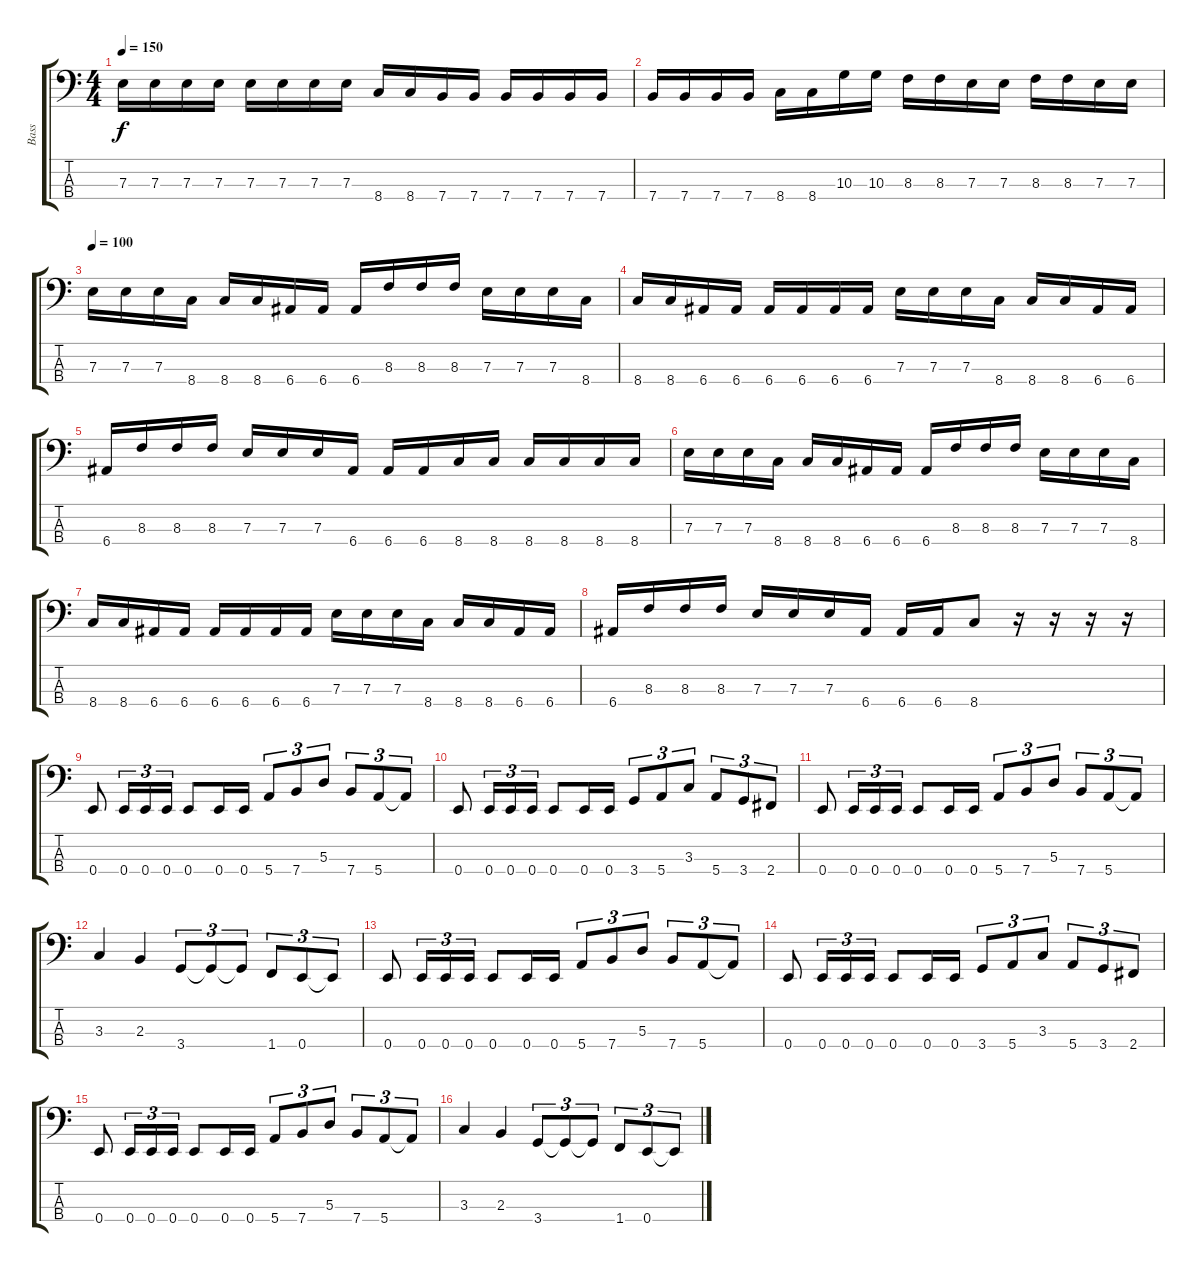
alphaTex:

\track ("Bass" "Bass") {instrument electricbassfinger}
\staff {score tabs}
\tuning (G2 D2 A1 E1) {hide}
\ts (4 4)
\tempo 150
\clef f4
\ks c
7.3.16{dy f} 7.3.16 7.3.16 7.3.16 7.3.16 7.3.16 7.3.16 7.3.16 8.4.16 8.4.16 7.4.16 7.4.16 7.4.16 7.4.16 7.4.16 7.4.16 |
7.4.16 7.4.16 7.4.16 7.4.16 8.4.16 8.4.16 10.3.16 10.3.16 8.3.16 8.3.16 7.3.16 7.3.16 8.3.16 8.3.16 7.3.16 7.3.16 |
\tempo 100
7.3.16 7.3.16 7.3.16 8.4.16 8.4.16 8.4.16 6.4.16 6.4.16 6.4.16 8.3.16 8.3.16 8.3.16 7.3.16 7.3.16 7.3.16 8.4.16 |
8.4.16 8.4.16 6.4.16 6.4.16 6.4.16 6.4.16 6.4.16 6.4.16 7.3.16 7.3.16 7.3.16 8.4.16 8.4.16 8.4.16 6.4.16 6.4.16 |
6.4.16 8.3.16 8.3.16 8.3.16 7.3.16 7.3.16 7.3.16 6.4.16 6.4.16 6.4.16 8.4.16 8.4.16 8.4.16 8.4.16 8.4.16 8.4.16 |
7.3.16 7.3.16 7.3.16 8.4.16 8.4.16 8.4.16 6.4.16 6.4.16 6.4.16 8.3.16 8.3.16 8.3.16 7.3.16 7.3.16 7.3.16 8.4.16 |
8.4.16 8.4.16 6.4.16 6.4.16 6.4.16 6.4.16 6.4.16 6.4.16 7.3.16 7.3.16 7.3.16 8.4.16 8.4.16 8.4.16 6.4.16 6.4.16 |
6.4.16 8.3.16 8.3.16 8.3.16 7.3.16 7.3.16 7.3.16 6.4.16 6.4.16 6.4.16 8.4.8 r.16 r.16 r.16 r.16 |
0.4.8 0.4.16{tu (3 2)} 0.4.16{tu (3 2)} 0.4.16{tu (3 2)} 0.4.8 0.4.16 0.4.16 5.4.8{tu (3 2)} 7.4.8{tu (3 2)} 5.3.8{tu (3 2)} 7.4.8{tu (3 2)} 5.4.8{tu (3 2)} 5.4{t}.8{tu (3 2)} |
0.4.8 0.4.16{tu (3 2)} 0.4.16{tu (3 2)} 0.4.16{tu (3 2)} 0.4.8 0.4.16 0.4.16 3.4.8{tu (3 2)} 5.4.8{tu (3 2)} 3.3.8{tu (3 2)} 5.4.8{tu (3 2)} 3.4.8{tu (3 2)} 2.4.8{tu (3 2)} |
0.4.8 0.4.16{tu (3 2)} 0.4.16{tu (3 2)} 0.4.16{tu (3 2)} 0.4.8 0.4.16 0.4.16 5.4.8{tu (3 2)} 7.4.8{tu (3 2)} 5.3.8{tu (3 2)} 7.4.8{tu (3 2)} 5.4.8{tu (3 2)} 5.4{t}.8{tu (3 2)} |
3.3.4 2.3.4 3.4.8{tu (3 2)} 3.4{t}.8{tu (3 2)} 3.4{t}.8{tu (3 2)} 1.4.8{tu (3 2)} 0.4.8{tu (3 2)} 0.4{t}.8{tu (3 2)} |
0.4.8 0.4.16{tu (3 2)} 0.4.16{tu (3 2)} 0.4.16{tu (3 2)} 0.4.8 0.4.16 0.4.16 5.4.8{tu (3 2)} 7.4.8{tu (3 2)} 5.3.8{tu (3 2)} 7.4.8{tu (3 2)} 5.4.8{tu (3 2)} 5.4{t}.8{tu (3 2)} |
0.4.8 0.4.16{tu (3 2)} 0.4.16{tu (3 2)} 0.4.16{tu (3 2)} 0.4.8 0.4.16 0.4.16 3.4.8{tu (3 2)} 5.4.8{tu (3 2)} 3.3.8{tu (3 2)} 5.4.8{tu (3 2)} 3.4.8{tu (3 2)} 2.4.8{tu (3 2)} |
0.4.8 0.4.16{tu (3 2)} 0.4.16{tu (3 2)} 0.4.16{tu (3 2)} 0.4.8 0.4.16 0.4.16 5.4.8{tu (3 2)} 7.4.8{tu (3 2)} 5.3.8{tu (3 2)} 7.4.8{tu (3 2)} 5.4.8{tu (3 2)} 5.4{t}.8{tu (3 2)} |
3.3.4 2.3.4 3.4.8{tu (3 2)} 3.4{t}.8{tu (3 2)} 3.4{t}.8{tu (3 2)} 1.4.8{tu (3 2)} 0.4.8{tu (3 2)} 0.4{t}.8{tu (3 2)}
